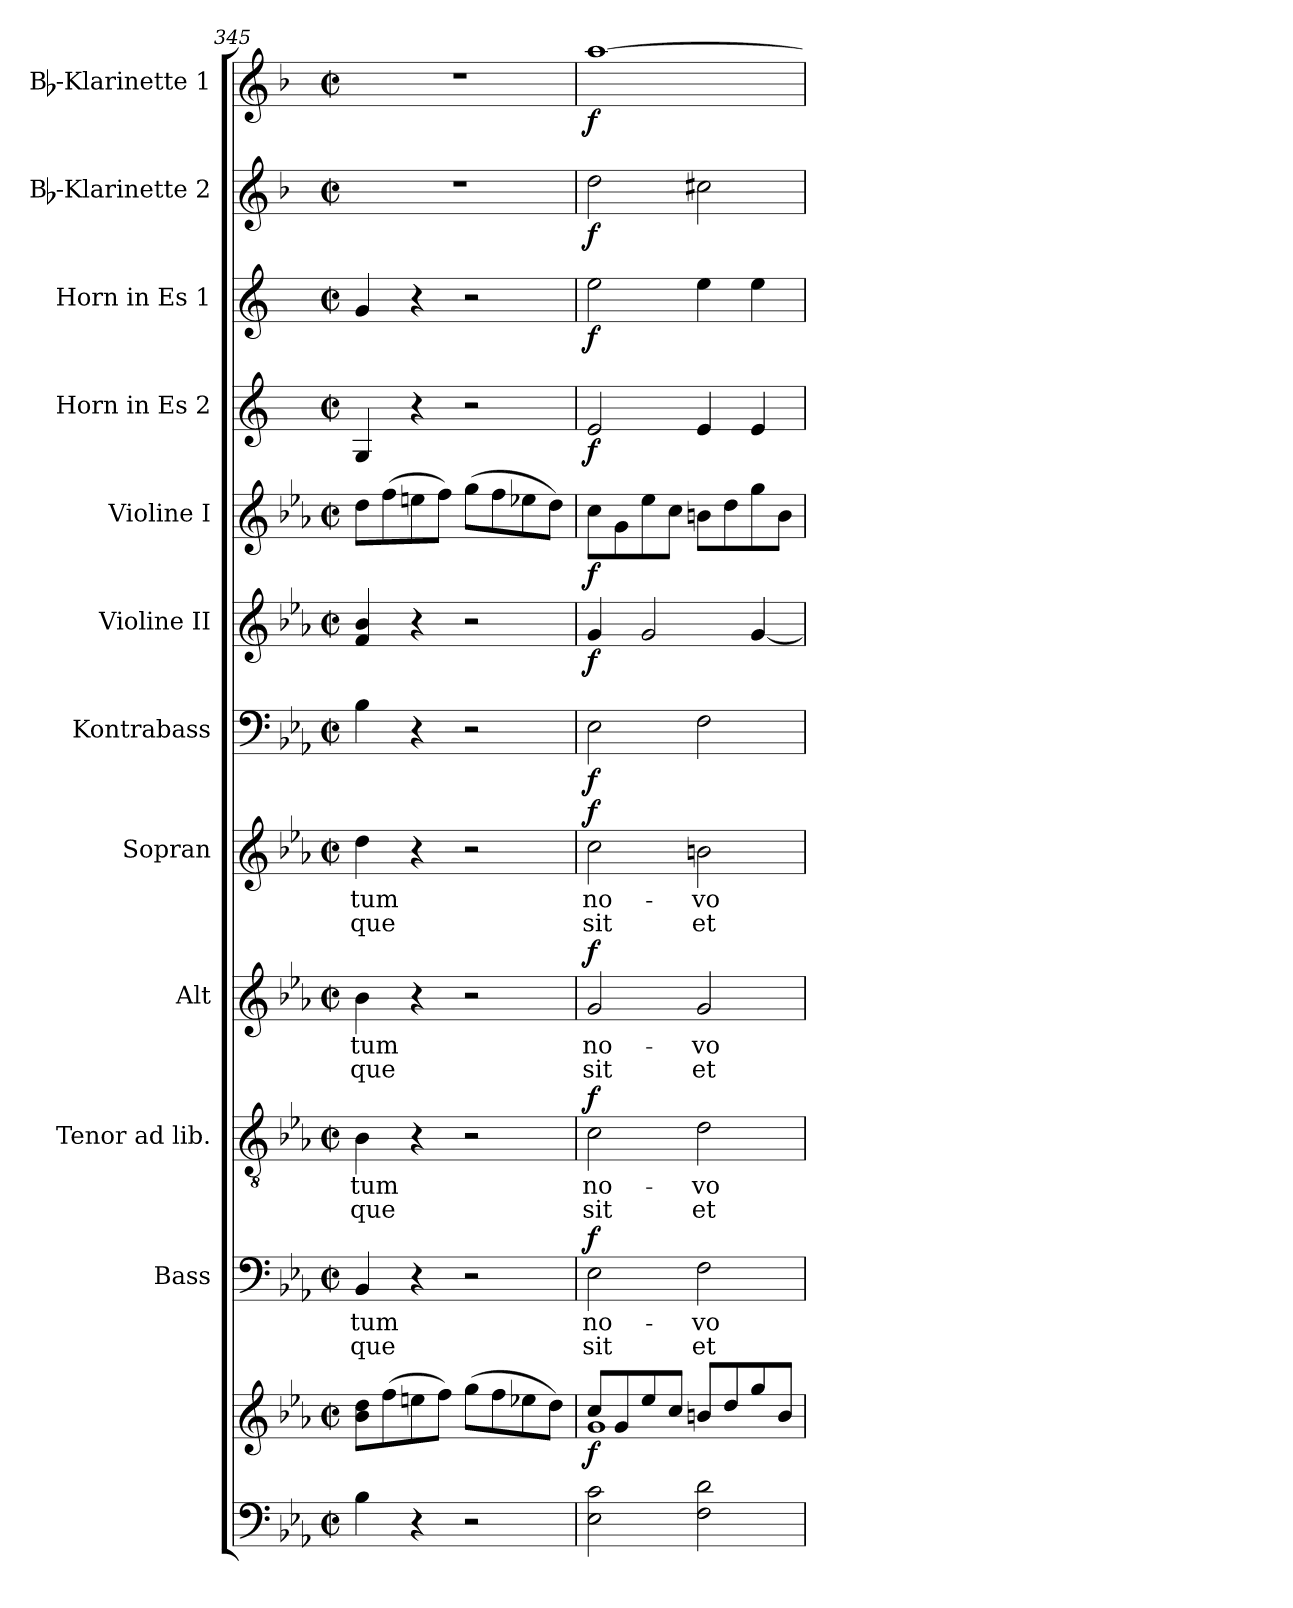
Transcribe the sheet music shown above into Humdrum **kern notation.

**kern	**kern	**dynam	**kern	**text	**text	**dynam	**kern	**text	**text	**dynam	**kern	**text	**text	**dynam	**kern	**text	**text	**dynam	**kern	**dynam	**kern	**dynam	**kern	**dynam	**kern	**dynam	**kern	**dynam	**kern	**dynam	**kern	**dynam
*part12	*part12	*part12	*part11	*part11	*part11	*part11	*part10	*part10	*part10	*part10	*part9	*part9	*part9	*part9	*part8	*part8	*part8	*part8	*part7	*part7	*part6	*part6	*part5	*part5	*part4	*part4	*part3	*part3	*part2	*part2	*part1	*part1
*staff13	*staff12	*staff12/13	*staff11	*staff11	*staff11	*staff11	*staff10	*staff10	*staff10	*staff10	*staff9	*staff9	*staff9	*staff9	*staff8	*staff8	*staff8	*staff8	*staff7	*staff7	*staff6	*staff6	*staff5	*staff5	*staff4	*staff4	*staff3	*staff3	*staff2	*staff2	*staff1	*staff1
*	*	*	*I"Bass	*	*	*	*I"Tenor ad lib.	*	*	*	*I"Alt	*	*	*	*I"Sopran	*	*	*	*I"Kontrabass	*	*I"Violine II	*	*I"Violine I	*	*I"Horn in Es 2	*	*I"Horn in Es 1	*	*I"Bb-Klarinette 2	*	*I"Bb-Klarinette 1	*
*	*	*	*I'B.	*	*	*	*I'T.	*	*	*	*I'A.	*	*	*	*I'S.	*	*	*	*I'Kb.	*	*I'Vl. II	*	*I'Vl. I	*	*	*	*	*	*I'Bb Kl. 2	*	*I'Bb Kl. 1	*
*clefF4	*clefG2	*	*clefF4	*	*	*	*clefGv2	*	*	*	*clefG2	*	*	*	*clefG2	*	*	*	*clefF4	*	*clefG2	*	*clefG2	*	*clefG2	*	*clefG2	*	*clefG2	*	*clefG2	*
*	*	*	*	*	*	*	*	*	*	*	*	*	*	*	*	*	*	*	*ITrd7c12	*	*	*	*	*	*ITrd5c9	*	*ITrd5c9	*	*ITrd1c2	*	*ITrd1c2	*
*k[b-e-a-]	*k[b-e-a-]	*	*k[b-e-a-]	*	*	*	*k[b-e-a-]	*	*	*	*k[b-e-a-]	*	*	*	*k[b-e-a-]	*	*	*	*k[b-e-a-]	*	*k[b-e-a-]	*	*k[b-e-a-]	*	*k[b-e-a-]	*	*k[b-e-a-]	*	*k[b-e-a-]	*	*k[b-e-a-]	*
*E-:	*E-:	*	*E-:	*	*	*	*E-:	*	*	*	*E-:	*	*	*	*E-:	*	*	*	*E-:	*	*E-:	*	*E-:	*	*E-:	*	*E-:	*	*E-:	*	*E-:	*
*M2/2	*M2/2	*	*M2/2	*	*	*	*M2/2	*	*	*	*M2/2	*	*	*	*M2/2	*	*	*	*M2/2	*	*M2/2	*	*M2/2	*	*M2/2	*	*M2/2	*	*M2/2	*	*M2/2	*
*met(c|)	*met(c|)	*	*met(c|)	*	*	*	*met(c|)	*	*	*	*met(c|)	*	*	*	*met(c|)	*	*	*	*met(c|)	*	*met(c|)	*	*met(c|)	*	*met(c|)	*	*met(c|)	*	*met(c|)	*	*met(c|)	*
=345	=345	=345	=345	=345	=345	=345	=345	=345	=345	=345	=345	=345	=345	=345	=345	=345	=345	=345	=345	=345	=345	=345	=345	=345	=345	=345	=345	=345	=345	=345	=345	=345
!	!	!	!	!LO:LY:b	!LO:LY:b	!	!	!LO:LY:b	!LO:LY:b	!	!	!LO:LY:b	!LO:LY:b	!	!	!LO:LY:b	!LO:LY:b	!	!	!	!	!	!	!	!	!	!	!	!	!	!	!
4B-\	8b-\ 8dd\L	.	4BB-/	-tum	-que	.	4B-\	-tum	-que	.	4b-\	-tum	-que	.	4dd\	-tum	-que	.	4BB-\	.	4f/ 4b-/	.	8dd\L	.	4BB-/	.	4B-/	.	1r	.	1r	.
.	(>8ff\	.	.	.	.	.	.	.	.	.	.	.	.	.	.	.	.	.	.	.	.	.	(>8ff\	.	.	.	.	.	.	.	.	.
4r	8een\	.	4r	.	.	.	4r	.	.	.	4r	.	.	.	4r	.	.	.	4r	.	4r	.	8een\	.	4r	.	4r	.	.	.	.	.
.	8ff\J)	.	.	.	.	.	.	.	.	.	.	.	.	.	.	.	.	.	.	.	.	.	8ff\J)	.	.	.	.	.	.	.	.	.
2r	(>8gg\L	.	2r	.	.	.	2r	.	.	.	2r	.	.	.	2r	.	.	.	2r	.	2r	.	(>8gg\L	.	2r	.	2r	.	.	.	.	.
.	8ff\	.	.	.	.	.	.	.	.	.	.	.	.	.	.	.	.	.	.	.	.	.	8ff\	.	.	.	.	.	.	.	.	.
.	8ee-X\	.	.	.	.	.	.	.	.	.	.	.	.	.	.	.	.	.	.	.	.	.	8ee-X\	.	.	.	.	.	.	.	.	.
.	8dd\J)	.	.	.	.	.	.	.	.	.	.	.	.	.	.	.	.	.	.	.	.	.	8dd\J)	.	.	.	.	.	.	.	.	.
!!LO:PB:g=z
=346	=346	=346	=346	=346	=346	=346	=346	=346	=346	=346	=346	=346	=346	=346	=346	=346	=346	=346	=346	=346	=346	=346	=346	=346	=346	=346	=346	=346	=346	=346	=346	=346
*	*^	*	*	*	*	*	*	*	*	*	*	*	*	*	*	*	*	*	*	*	*	*	*	*	*	*	*	*	*	*	*	*
!	!	!	!LO:DY:b	!	!LO:LY:b	!LO:LY:b	!LO:DY:a	!	!LO:LY:b	!LO:LY:b	!LO:DY:a	!	!LO:LY:b	!LO:LY:b	!LO:DY:a	!	!LO:LY:b	!LO:LY:b	!LO:DY:a	!	!LO:DY:b	!	!LO:DY:b	!	!LO:DY:b	!	!LO:DY:b	!	!LO:DY:b	!	!LO:DY:b	!	!LO:DY:b
2E-\ 2c\	8cc/L	1g	f	2E-\	no-	sit	f	2c\	no-	sit	f	2g/	no-	sit	f	2cc\	no-	sit	f	2EE-\	f	4g/	f	8cc\L	f	2G/	f	2g\	f	2cc\	f	[1gg	f
.	8g/	.	.	.	.	.	.	.	.	.	.	.	.	.	.	.	.	.	.	.	.	.	.	8g\	.	.	.	.	.	.	.	.	.
.	8ee-/	.	.	.	.	.	.	.	.	.	.	.	.	.	.	.	.	.	.	.	.	2g/	.	8ee-\	.	.	.	.	.	.	.	.	.
.	8cc/J	.	.	.	.	.	.	.	.	.	.	.	.	.	.	.	.	.	.	.	.	.	.	8cc\J	.	.	.	.	.	.	.	.	.
!	!	!	!	!	!LO:LY:b	!LO:LY:b	!	!	!LO:LY:b	!LO:LY:b	!	!	!LO:LY:b	!LO:LY:b	!	!	!LO:LY:b	!LO:LY:b	!	!	!	!	!	!	!	!	!	!	!	!	!	!	!
2F\ 2d\	8bn/L	.	.	2F\	-vo	et	.	2d\	-vo	et	.	2g/	-vo	et	.	2bn\	-vo	et	.	2FF\	.	.	.	8bn\L	.	4G/	.	4g\	.	2bn\	.	.	.
.	8dd/	.	.	.	.	.	.	.	.	.	.	.	.	.	.	.	.	.	.	.	.	.	.	8dd\	.	.	.	.	.	.	.	.	.
.	8gg/	.	.	.	.	.	.	.	.	.	.	.	.	.	.	.	.	.	.	.	.	[4g/	.	8gg\	.	4G/	.	4g\	.	.	.	.	.
.	8b/J	.	.	.	.	.	.	.	.	.	.	.	.	.	.	.	.	.	.	.	.	.	.	8b\J	.	.	.	.	.	.	.	.	.
*	*v	*v	*	*	*	*	*	*	*	*	*	*	*	*	*	*	*	*	*	*	*	*	*	*	*	*	*	*	*	*	*	*	*
=	=	=	=	=	=	=	=	=	=	=	=	=	=	=	=	=	=	=	=	=	=	=	=	=	=	=	=	=	=	=	=	=
*-	*-	*-	*-	*-	*-	*-	*-	*-	*-	*-	*-	*-	*-	*-	*-	*-	*-	*-	*-	*-	*-	*-	*-	*-	*-	*-	*-	*-	*-	*-	*-	*-
